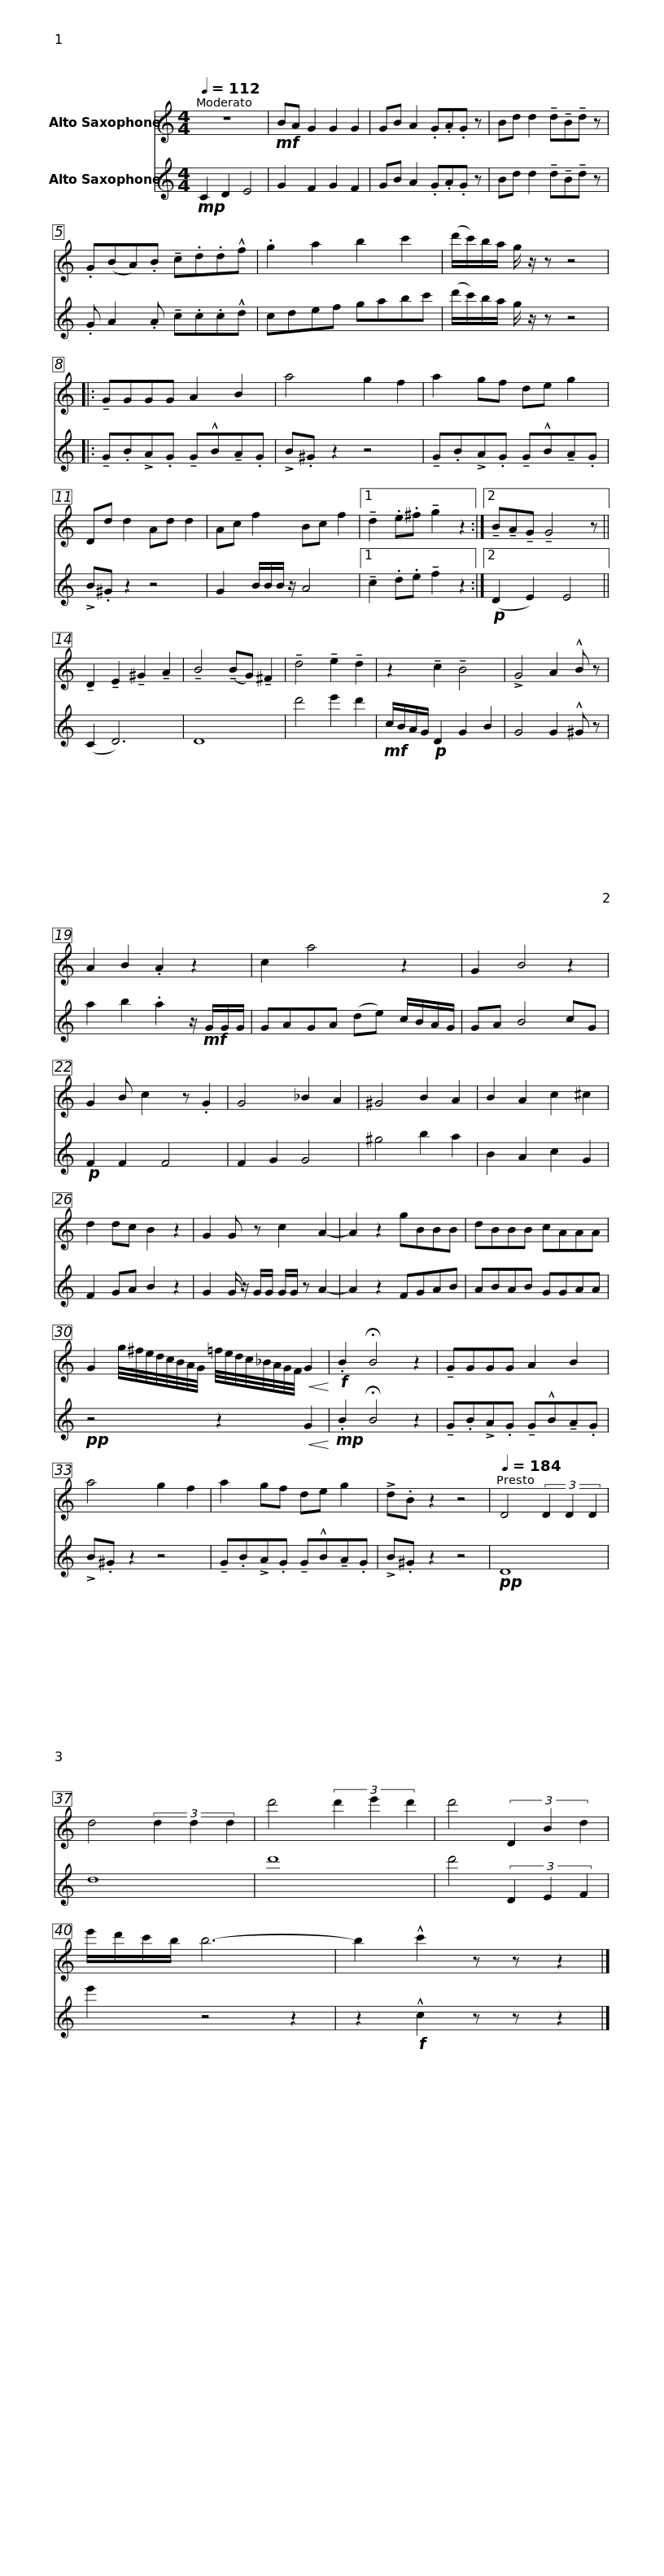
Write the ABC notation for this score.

X:1
%%score 1 2
L:1/8
Q:1/4=112
M:4/4
I:linebreak $
K:none
V:1 treble transpose=-9
V:2 treble transpose=-9
V:1
[K:C] z8 |!mf! BA G2 G2 G2 | GB A2 .G.A.G z | Bd d2 !tenuto!d!tenuto!B!tenuto!d z | .G(BA).B !tenuto!c.d.d!^!f |$ %5
 .g2 a2 b2 c'2 | (d'/c'/)b/a/ g/ z/ z z4 |: !tenuto!GGGG A2 B2 | a4 g2 f2 | a2 gf de g2 |$ %10
 Dd d2 Ad d2 | Ac f2 Bc f2 |1 !tenuto!d2 .e.^f !tenuto!g2 z2 :|2 !tenuto!B!tenuto!A!tenuto!G !tenuto!G4 z || !tenuto!D2 !tenuto!E2 !tenuto!^G2 !tenuto!A2 | %15
 !tenuto!B4 (!tenuto!BG) !tenuto!^F2 |$ !tenuto!d4 !tenuto!e2 !tenuto!d2 | z2 !tenuto!c2 !tenuto!B4 | !>!G4 A2 !^!B z | A2 B2 .A2 z2 | %20
 c2 a4 z2 | G2 B4 z2 |$ G2 B c2 z .G2 | G4 _B2 A2 | ^G4 B2 A2 | %25
 B2 A2 c2 ^c2 | d2 dc B2 z2 | G2 G z c2 A2- | A2 z2 gBBB |$ dBBB cAAA | %30
 G2 g/4^f/4e/4d/4c/4B/4A/4G/4 =f/4e/4d/4c/4_B/4A/4G/4F/4!<(! G2!<)! |!f! .B2 !fermata!B4 z2 | !tenuto!GGGG A2 B2 |$ a4 g2 f2 | a2 gf de g2 | %35
 !>!d.B z2 z4 |[Q:1/4=184] D4 (3D2 D2 D2 | d4 (3d2 d2 d2 | d'4 (3d'2 e'2 d'2 | d'4 (3D2 B2 d2 |$ %40
 e'/d'/c'/b/ b6- | b2 !^!c'2 z z z2 |] %42
V:2
[K:C]!mp! C2 D2 E4 | G2 F2 G2 F2 | GB A2 .G.A.G z | Bd d2 !tenuto!d!tenuto!B!tenuto!d z | .G A2 .A !tenuto!c.c.c!^!d |$ %5
 cdef gabc' | (d'/c'/)b/a/ g/ z/ z z4 |: !tenuto!G.B!>!A.G !tenuto!G!^!B!tenuto!A.G | !>!B.^G z2 z4 | !tenuto!G.B!>!A.G !tenuto!G!^!B!tenuto!A.G |$ %10
 !>!B.^G z2 z4 | G2 B/B/B/ z/ A4 |1 !tenuto!c2 .d.e !tenuto!f2 z2 :|2!p! (D2 E2) E4 || (C2 D6) | %15
 D8 |$ d'4 e'2 d'2 |!mf! c/B/A/G/!p! D2 G2 B2 | G4 G2 !^!^G z | a2 b2 .a2 z/!mf! G/G/G/ | %20
 GAGA (de) c/B/A/G/ | GA B4 cG |$!p! F2 F2 F4 | F2 G2 G4 | ^g4 b2 a2 | %25
 B2 A2 c2 G2 | F2 GA B2 z2 | G2 G/ z/ G/G/ G/G/ z A2- | A2 z2 FGAB |$ ABAB GGAA | %30
!pp! z4 z2!<(! G2!<)! |!mp! .B2 !fermata!B4 z2 | !tenuto!G.B!>!A.G !tenuto!G!^!B!tenuto!A.G |$ !>!B.^G z2 z4 | !tenuto!G.B!>!A.G !tenuto!G!^!B!tenuto!A.G | %35
 !>!B.^G z2 z4 |!pp! D8 | d8 | d'8 | d'4 (3D2 E2 F2 |$ %40
 e'2 z4 z2 | z2!f! !^!c2 z z z2 |] %42
